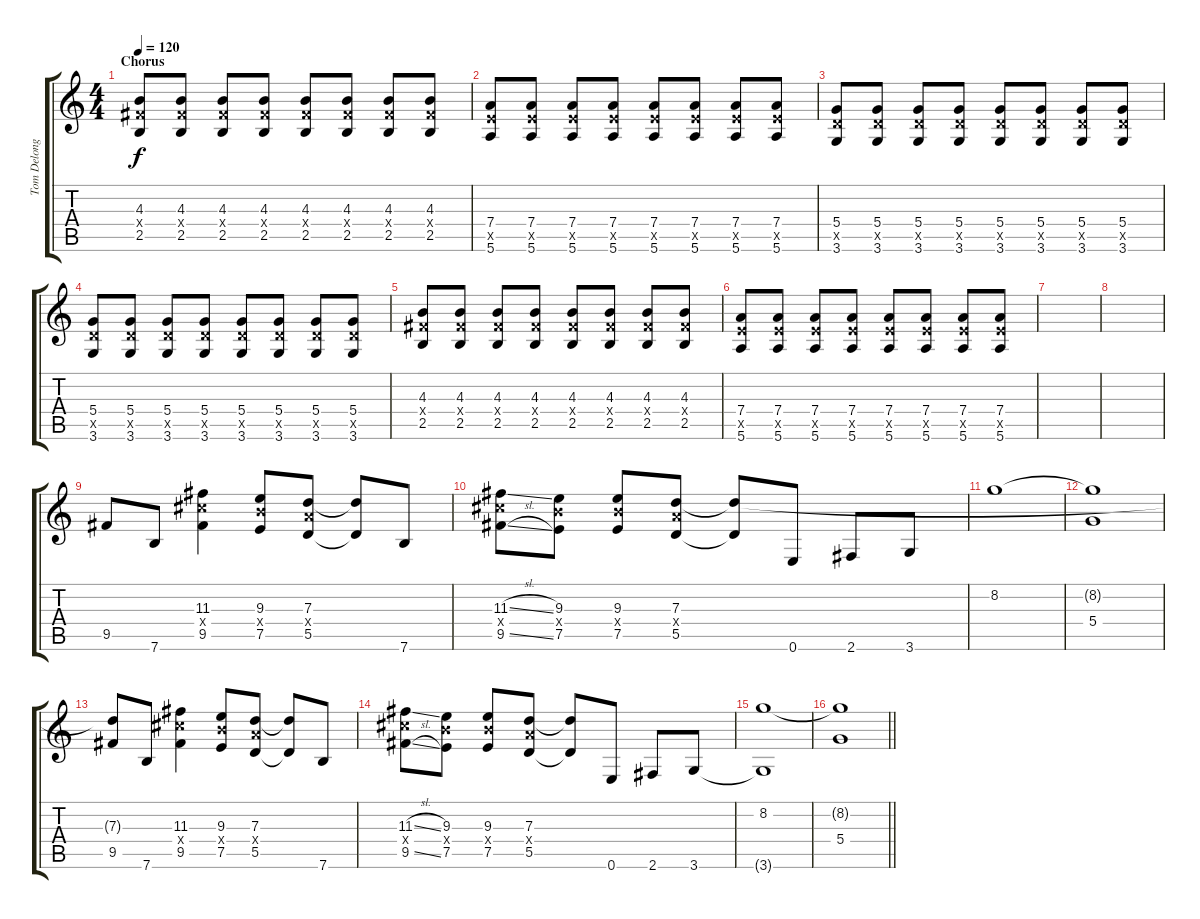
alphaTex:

\track ("Tom Delonge - Guitar" "Tom Delong") {instrument distortionguitar}
\staff {score tabs}
\tuning (E4 B3 G3 D3 A2 E2) {hide}
\ts (4 4)
\section ("" "Chorus")
\tempo 120
\clef g2
\ks c
(4.3 4.4{x} 2.5).8{dy f} (4.3 4.4{x} 2.5).8 (4.3 4.4{x} 2.5).8 (4.3 4.4{x} 2.5).8 (4.3 4.4{x} 2.5).8 (4.3 4.4{x} 2.5).8 (4.3 4.4{x} 2.5).8 (4.3 4.4{x} 2.5).8 |
(7.4 7.5{x} 5.6).8 (7.4 7.5{x} 5.6).8 (7.4 7.5{x} 5.6).8 (7.4 7.5{x} 5.6).8 (7.4 7.5{x} 5.6).8 (7.4 7.5{x} 5.6).8 (7.4 7.5{x} 5.6).8 (7.4 7.5{x} 5.6).8 |
(5.4 5.5{x} 3.6).8 (5.4 5.5{x} 3.6).8 (5.4 5.5{x} 3.6).8 (5.4 5.5{x} 3.6).8 (5.4 5.5{x} 3.6).8 (5.4 5.5{x} 3.6).8 (5.4 5.5{x} 3.6).8 (5.4 5.5{x} 3.6).8 |
(5.4 5.5{x} 3.6).8 (5.4 5.5{x} 3.6).8 (5.4 5.5{x} 3.6).8 (5.4 5.5{x} 3.6).8 (5.4 5.5{x} 3.6).8 (5.4 5.5{x} 3.6).8 (5.4 5.5{x} 3.6).8 (5.4 5.5{x} 3.6).8 |
(4.3 4.4{x} 2.5).8 (4.3 4.4{x} 2.5).8 (4.3 4.4{x} 2.5).8 (4.3 4.4{x} 2.5).8 (4.3 4.4{x} 2.5).8 (4.3 4.4{x} 2.5).8 (4.3 4.4{x} 2.5).8 (4.3 4.4{x} 2.5).8 |
(7.4 7.5{x} 5.6).8 (7.4 7.5{x} 5.6).8 (7.4 7.5{x} 5.6).8 (7.4 7.5{x} 5.6).8 (7.4 7.5{x} 5.6).8 (7.4 7.5{x} 5.6).8 (7.4 7.5{x} 5.6).8 (7.4 7.5{x} 5.6).8 |
|
|
9.5.8 7.6.8 (11.3 11.4{x} 9.5).4 (9.3 9.4{x} 7.5).8 (7.3 7.4{x} 5.5).8 (7.3{t} 5.5{t}).8 7.6.8 |
(11.3{sl} 11.4{x} 9.5{sl}).8 (9.3 9.4{x} 7.5).8 (9.3 9.4{x} 7.5).8 (7.3 7.4{x} 5.5).8 (7.3{t} 5.5{t}).8 0.6.8 2.6.8 3.6.8 |
8.2.1 |
(8.2{t} 5.4).1 |
(7.3{t} 9.5).8 7.6.8 (11.3 11.4{x} 9.5).4 (9.3 9.4{x} 7.5).8 (7.3 7.4{x} 5.5).8 (7.3{t} 5.5{t}).8 7.6.8 |
(11.3{sl} 11.4{x} 9.5{sl}).8 (9.3 9.4{x} 7.5).8 (9.3 9.4{x} 7.5).8 (7.3 7.4{x} 5.5).8 (7.3{t} 5.5{t}).8 0.6.8 2.6.8 3.6.8 |
(8.2 3.6{t}).1 |
\barLineRight lightlight
(8.2{t} 5.4).1
